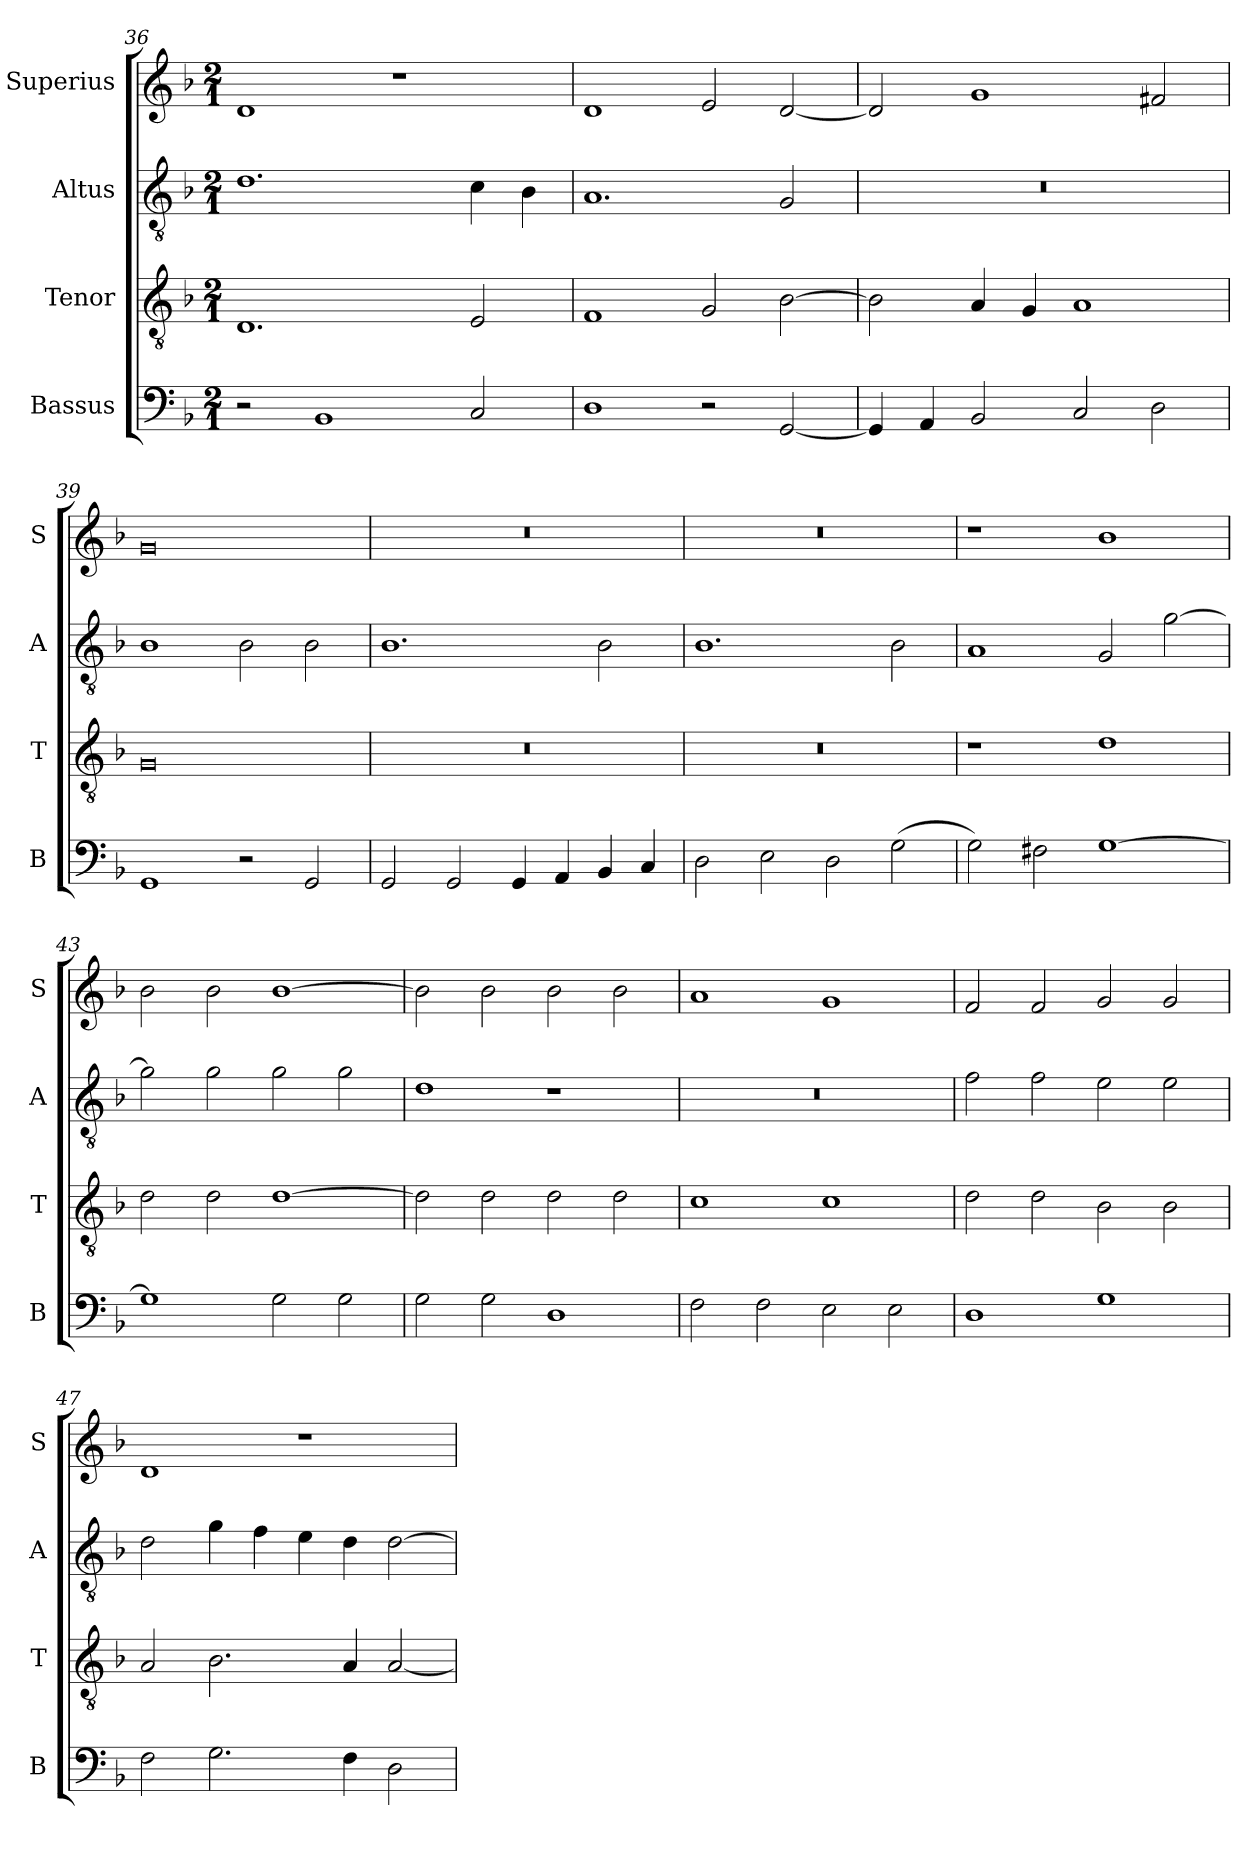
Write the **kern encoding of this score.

**kern	**kern	**kern	**kern
*part4	*part3	*part2	*part1
*staff4	*staff3	*staff2	*staff1
*I"Bassus	*I"Tenor	*I"Altus	*I"Superius
*I'B	*I'T	*I'A	*I'S
*clefF4	*clefGv2	*clefGv2	*clefG2
*k[b-]	*k[b-]	*k[b-]	*k[b-]
*F:	*F:	*F:	*F:
*M2/1	*M2/1	*M2/1	*M2/1
=36	=36	=36	=36
2r	1.D	1.d	1d
1BB-	.	.	.
.	.	.	1r
2C	2E	4c	.
.	.	4B-	.
=37	=37	=37	=37
1D	1F	1.A	1d
2r	2G	.	2e
[2GG	[2B-	2G	[2d
=38	=38	=38	=38
4GG]	2B-]	0r	2d]
4AA	.	.	.
2BB-	4A	.	1g
.	4G	.	.
2C	1A	.	.
2D	.	.	2f#X
=39	=39	=39	=39
1GG	0G	1B-	0g
2r	.	2B-	.
2GG	.	2B-	.
=40	=40	=40	=40
2GG	0r	1.B-	0r
2GG	.	.	.
4GG	.	.	.
4AA	.	.	.
4BB-	.	2B-	.
4C	.	.	.
=41	=41	=41	=41
2D	0r	1.B-	0r
2E	.	.	.
2D	.	.	.
(2G	.	2B-	.
=42	=42	=42	=42
2G)	1r	1A	1r
2F#X	.	.	.
[1G	1d	2G	1b-
.	.	[2g	.
=43	=43	=43	=43
1G]	2d	2g]	2b-
.	2d	2g	2b-
2G	[1d	2g	[1b-
2G	.	2g	.
=44	=44	=44	=44
2G	2d]	1d	2b-]
2G	2d	.	2b-
1D	2d	1r	2b-
.	2d	.	2b-
=45	=45	=45	=45
2F	1c	0r	1a
2F	.	.	.
2E	1c	.	1g
2E	.	.	.
=46	=46	=46	=46
1D	2d	2f	2f
.	2d	2f	2f
1G	2B-	2e	2g
.	2B-	2e	2g
=47	=47	=47	=47
2F	2A	2d	1d
2.G	2.B-	4g	.
.	.	4f	.
.	.	4e	1r
4F	4A	4d	.
2D	[2A	[2d	.
=	=	=	=
*-	*-	*-	*-
